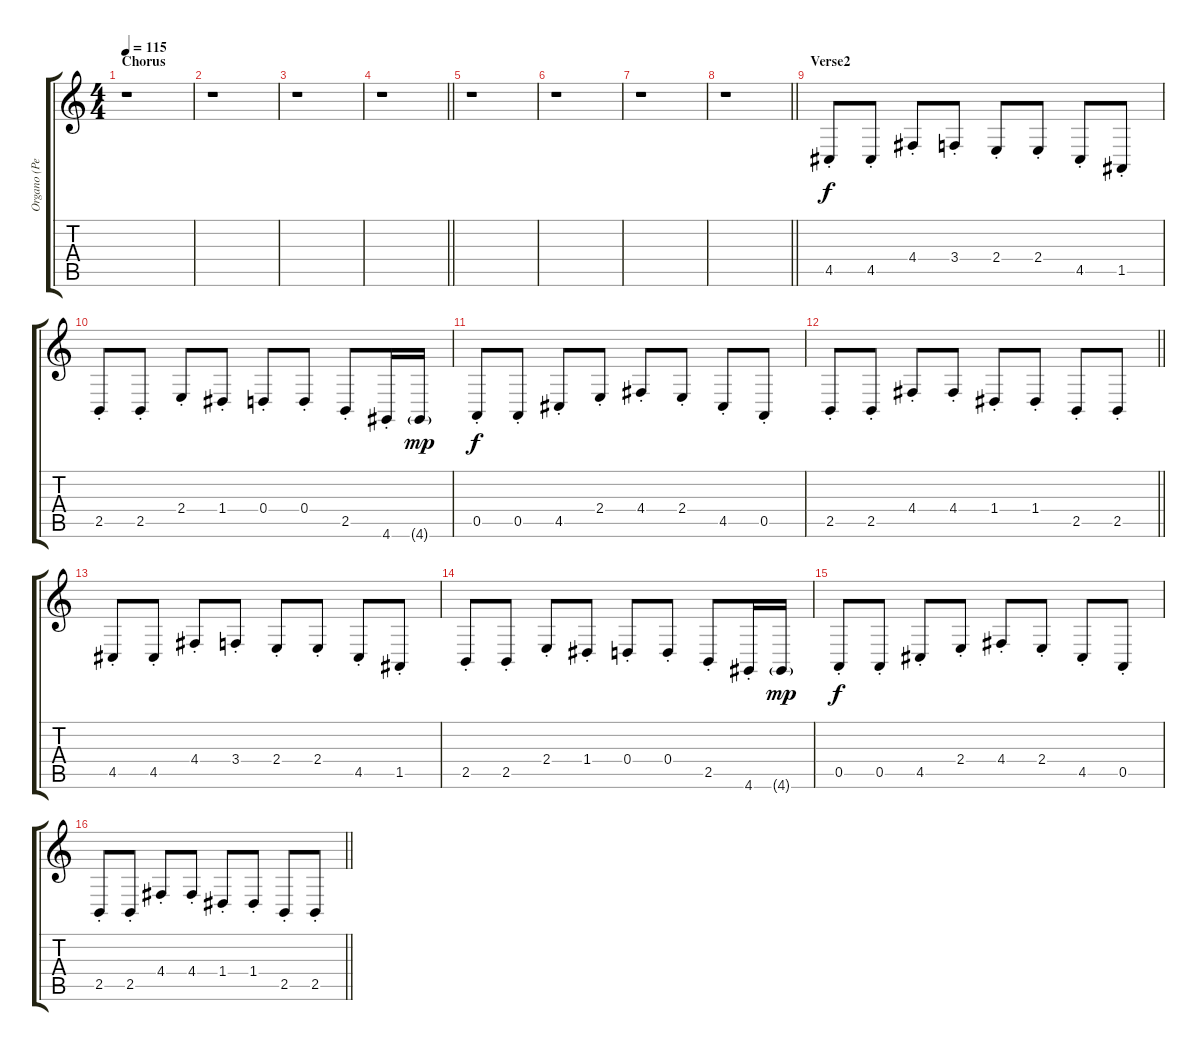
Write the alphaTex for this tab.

\track ("Organo (Percusivo)" "Organo (Pe") {instrument lead2sawtooth}
\staff {score tabs}
\tuning (E4 B3 G3 D3 A2 E2) {hide}
\ts (4 4)
\section ("" "Chorus")
\tempo 115
\clef g2
\ks c
r.1{dy f} |
r.1 |
r.1 |
\barLineRight lightlight
r.1 |
r.1 |
r.1 |
r.1 |
\barLineRight lightlight
r.1 |
\section ("" "Verse2")
4.5{st}.8 4.5{st}.8 4.4{st}.8 3.4{st}.8 2.4{st}.8 2.4{st}.8 4.5{st}.8 1.5{st}.8 |
2.5{st}.8 2.5{st}.8 2.4{st}.8 1.4{st}.8 0.4{st}.8 0.4{st}.8 2.5{st}.8 4.6{st}.16 4.6{g}.16{dy mp} |
0.5{st}.8{dy f} 0.5{st}.8 4.5{st}.8 2.4{st}.8 4.4{st}.8 2.4{st}.8 4.5{st}.8 0.5{st}.8 |
\barLineRight lightlight
2.5{st}.8 2.5{st}.8 4.4{st}.8 4.4{st}.8 1.4{st}.8 1.4{st}.8 2.5{st}.8 2.5{st}.8 |
4.5{st}.8 4.5{st}.8 4.4{st}.8 3.4{st}.8 2.4{st}.8 2.4{st}.8 4.5{st}.8 1.5{st}.8 |
2.5{st}.8 2.5{st}.8 2.4{st}.8 1.4{st}.8 0.4{st}.8 0.4{st}.8 2.5{st}.8 4.6{st}.16 4.6{g}.16{dy mp} |
0.5{st}.8{dy f} 0.5{st}.8 4.5{st}.8 2.4{st}.8 4.4{st}.8 2.4{st}.8 4.5{st}.8 0.5{st}.8 |
\barLineRight lightlight
2.5{st}.8 2.5{st}.8 4.4{st}.8 4.4{st}.8 1.4{st}.8 1.4{st}.8 2.5{st}.8 2.5{st}.8
